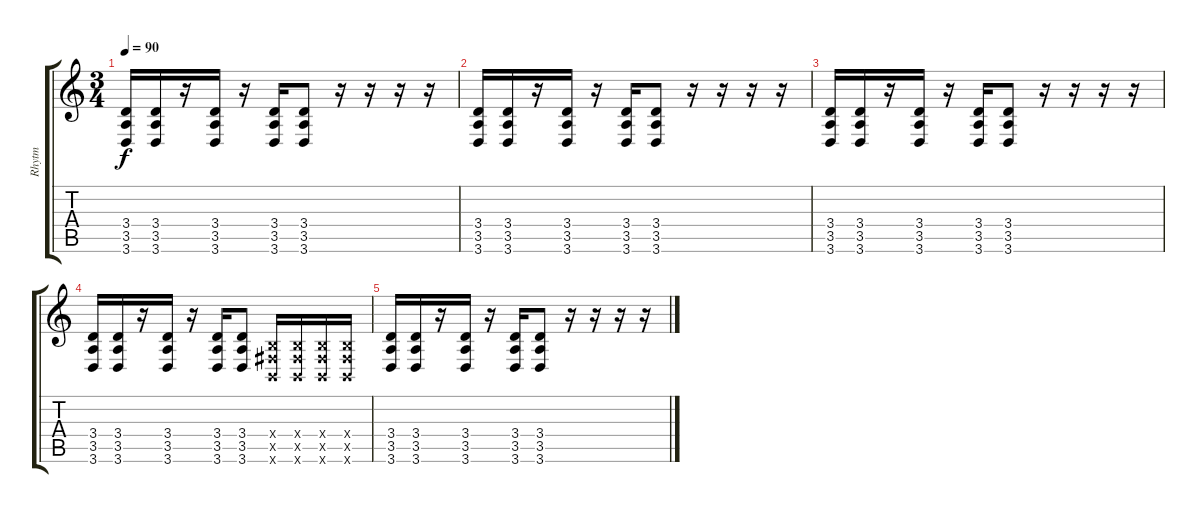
\track ("Rhytm" "Rhytm") {instrument distortionguitar}
\staff {score tabs}
\tuning (Db4 Ab3 E3 B2 Gb2 B1) {hide}
\ts (3 4)
\tempo 90
\clef g2
\ks c
(3.4 3.5 3.6).16{dy f} (3.4 3.5 3.6).16 r.16 (3.4 3.5 3.6).16 r.16 (3.4 3.5 3.6).16 (3.4 3.5 3.6).8 r.16 r.16 r.16 r.16 |
(3.4 3.5 3.6).16 (3.4 3.5 3.6).16 r.16 (3.4 3.5 3.6).16 r.16 (3.4 3.5 3.6).16 (3.4 3.5 3.6).8 r.16 r.16 r.16 r.16 |
(3.4 3.5 3.6).16 (3.4 3.5 3.6).16 r.16 (3.4 3.5 3.6).16 r.16 (3.4 3.5 3.6).16 (3.4 3.5 3.6).8 r.16 r.16 r.16 r.16 |
(3.4 3.5 3.6).16 (3.4 3.5 3.6).16 r.16 (3.4 3.5 3.6).16 r.16 (3.4 3.5 3.6).16 (3.4 3.5 3.6).8 (0.4{x} 0.5{x} 0.6{x}).16 (0.4{x} 0.5{x} 0.6{x}).16 (0.4{x} 0.5{x} 0.6{x}).16 (0.4{x} 0.5{x} 0.6{x}).16 |
(3.4 3.5 3.6).16 (3.4 3.5 3.6).16 r.16 (3.4 3.5 3.6).16 r.16 (3.4 3.5 3.6).16 (3.4 3.5 3.6).8 r.16 r.16 r.16 r.16
